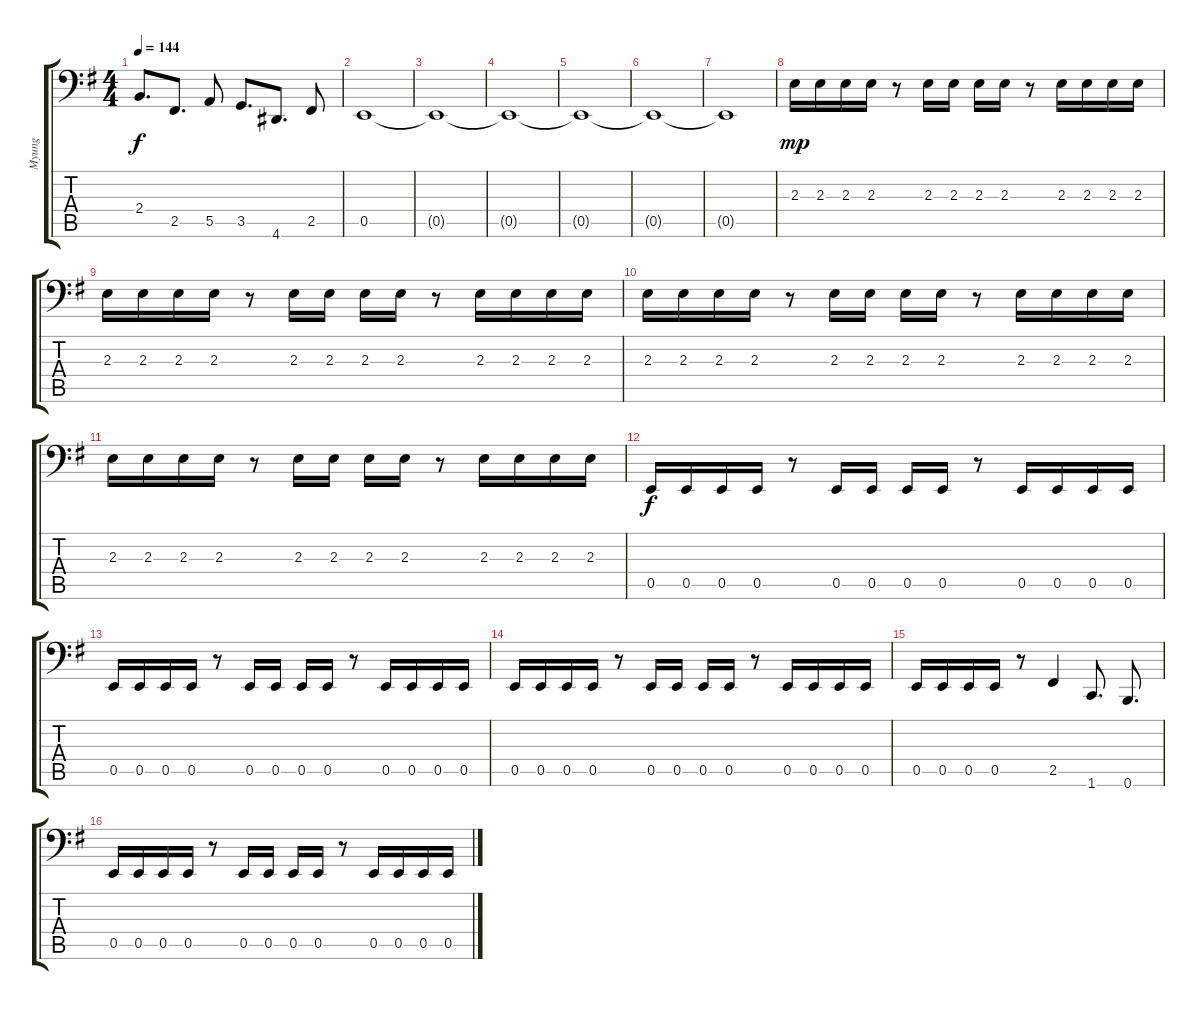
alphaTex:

\track ("Myung" "Myung") {instrument electricbassfinger}
\staff {score tabs}
\tuning (C3 G2 D2 A1 E1 B0) {hide}
\ts (4 4)
\tempo 144
\clef f4
\ks eminor
2.4.8{d dy f} 2.5.8{d} 5.5.8 3.5.8{d} 4.6.8{d} 2.5.8 |
0.5.1 |
0.5{t}.1 |
0.5{t}.1 |
0.5{t}.1 |
0.5{t}.1 |
0.5{t}.1 |
2.3.16{dy mp} 2.3.16 2.3.16 2.3.16 r.8 2.3.16 2.3.16 2.3.16 2.3.16 r.8 2.3.16 2.3.16 2.3.16 2.3.16 |
2.3.16 2.3.16 2.3.16 2.3.16 r.8 2.3.16 2.3.16 2.3.16 2.3.16 r.8 2.3.16 2.3.16 2.3.16 2.3.16 |
2.3.16 2.3.16 2.3.16 2.3.16 r.8 2.3.16 2.3.16 2.3.16 2.3.16 r.8 2.3.16 2.3.16 2.3.16 2.3.16 |
2.3.16 2.3.16 2.3.16 2.3.16 r.8 2.3.16 2.3.16 2.3.16 2.3.16 r.8 2.3.16 2.3.16 2.3.16 2.3.16 |
0.5.16{dy f} 0.5.16 0.5.16 0.5.16 r.8 0.5.16 0.5.16 0.5.16 0.5.16 r.8 0.5.16 0.5.16 0.5.16 0.5.16 |
0.5.16 0.5.16 0.5.16 0.5.16 r.8 0.5.16 0.5.16 0.5.16 0.5.16 r.8 0.5.16 0.5.16 0.5.16 0.5.16 |
0.5.16 0.5.16 0.5.16 0.5.16 r.8 0.5.16 0.5.16 0.5.16 0.5.16 r.8 0.5.16 0.5.16 0.5.16 0.5.16 |
0.5.16 0.5.16 0.5.16 0.5.16 r.8 2.5.4 1.6.8{d} 0.6.8{d} |
0.5.16 0.5.16 0.5.16 0.5.16 r.8 0.5.16 0.5.16 0.5.16 0.5.16 r.8 0.5.16 0.5.16 0.5.16 0.5.16
